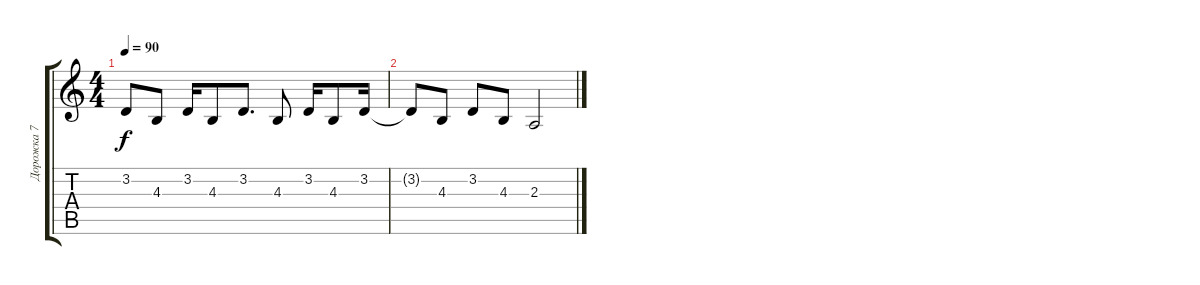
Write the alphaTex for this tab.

\track ("Дорожка 7" "Дорожка 7") {instrument electricgrandpiano}
\staff {score tabs}
\tuning (E4 B3 G3 D3 A2 E2) {hide}
\ts (4 4)
\tempo 90
\clef g2
\ks c
3.2.8{dy f} 4.3.8 3.2.16 4.3.8 3.2.8{d} 4.3.8 3.2.16 4.3.8 3.2.16 |
3.2{t}.8 4.3.8 3.2.8 4.3.8 2.3.2
